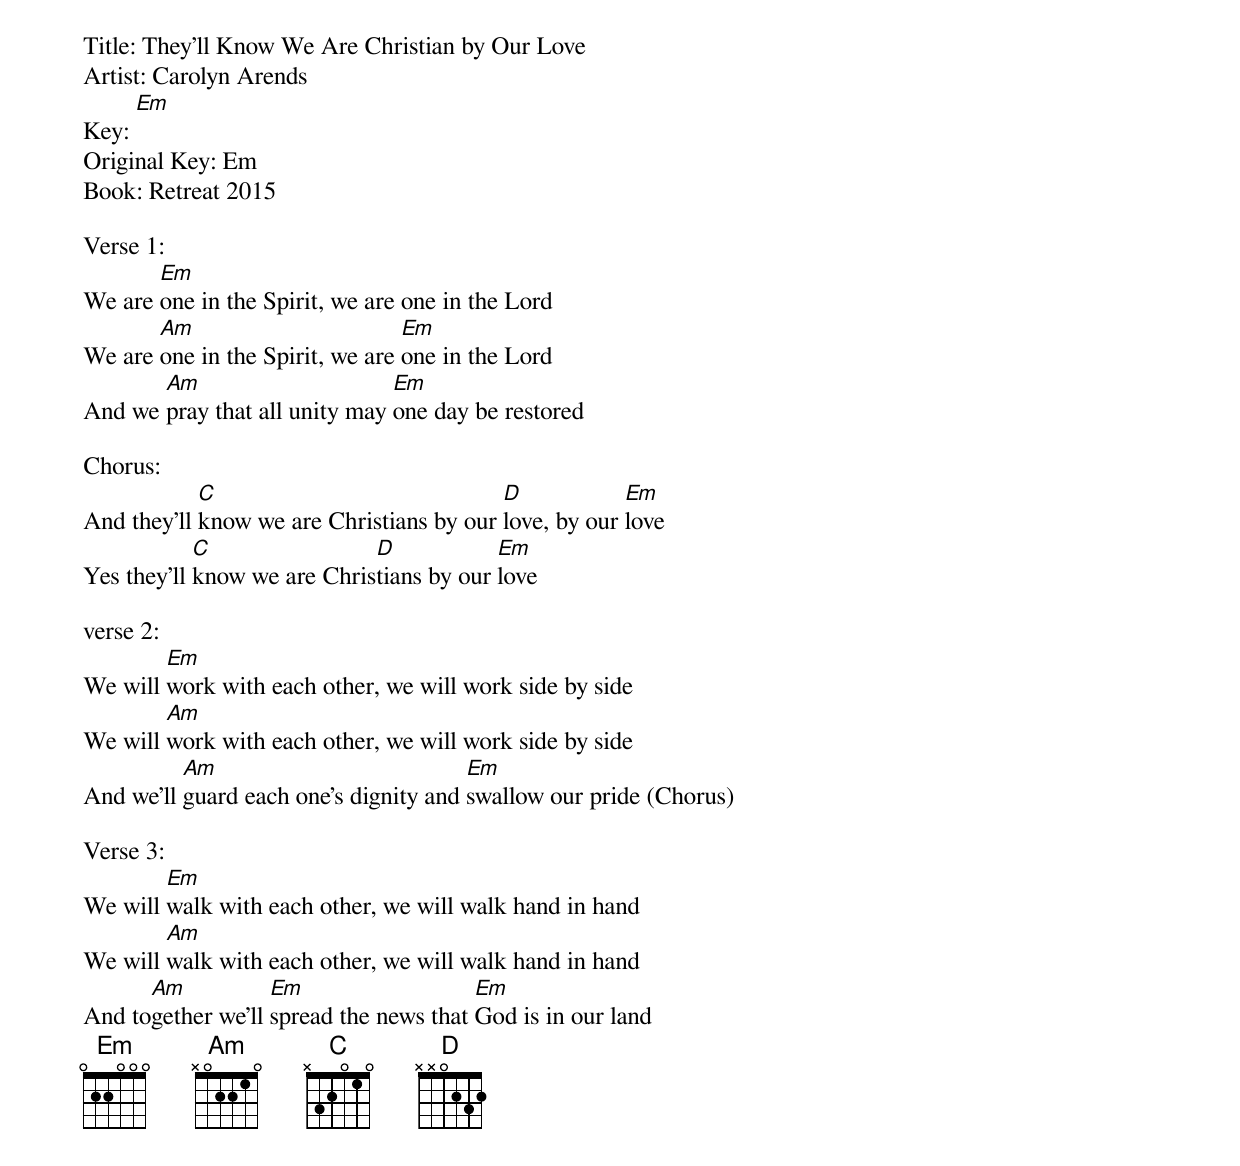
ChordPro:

Title: They'll Know We Are Christian by Our Love
Artist: Carolyn Arends
Key: [Em]
Original Key: Em
Book: Retreat 2015

Verse 1:
We are [Em]one in the Spirit, we are one in the Lord
We are [Am]one in the Spirit, we are [Em]one in the Lord
And we [Am]pray that all unity may [Em]one day be restored

Chorus:
And they'll [C]know we are Christians by our [D]love, by our [Em]love
Yes they'll [C]know we are Chris[D]tians by our [Em]love

verse 2:
We will [Em]work with each other, we will work side by side
We will [Am]work with each other, we will work side by side
And we'll [Am]guard each one's dignity and [Em]swallow our pride (Chorus)

Verse 3:
We will [Em]walk with each other, we will walk hand in hand
We will [Am]walk with each other, we will walk hand in hand
And to[Am]gether we'll [Em]spread the news that [Em]God is in our land
